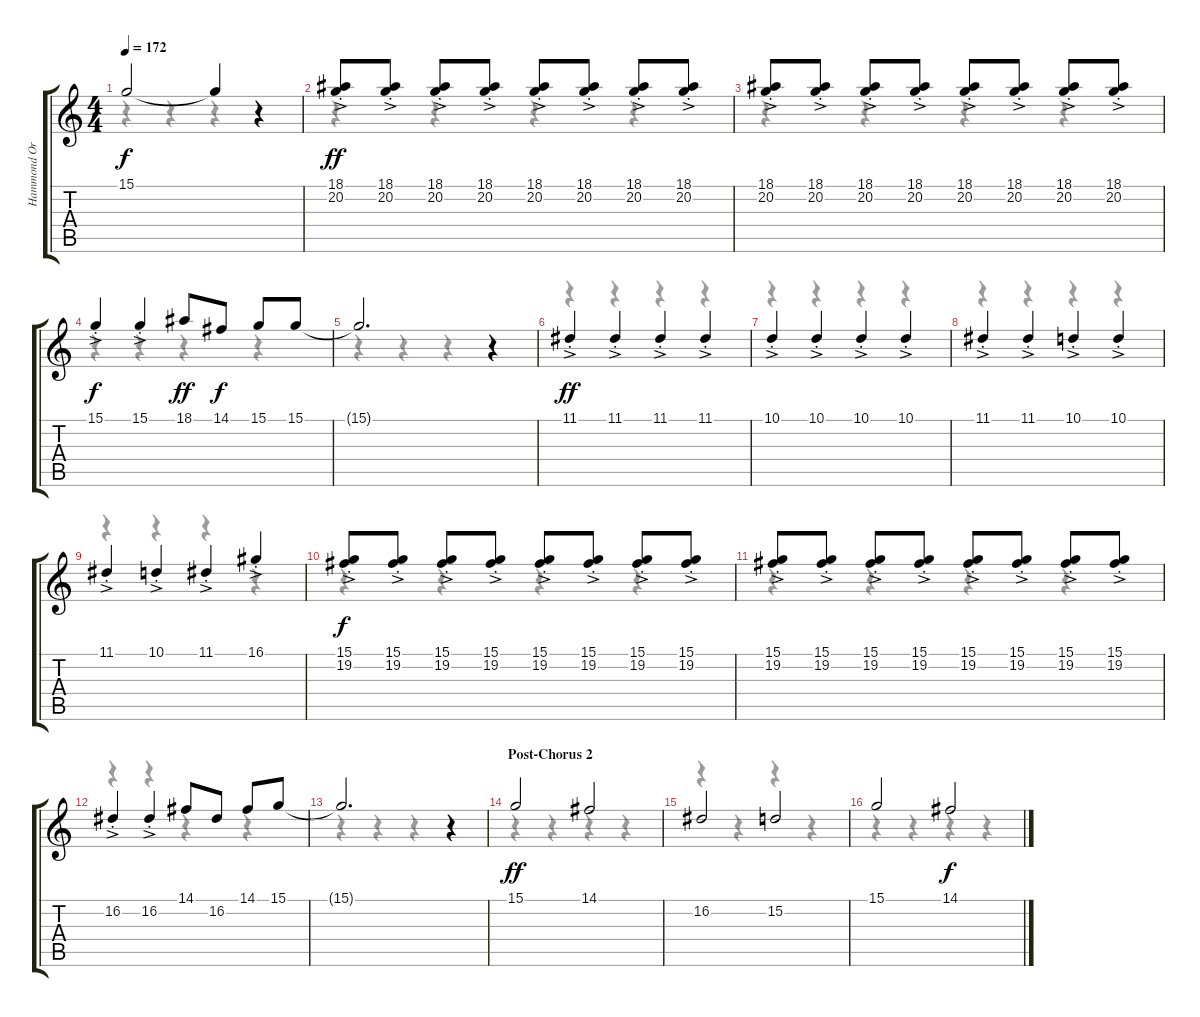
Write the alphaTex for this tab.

\track ("Hammond Organ" "Hammond Or") {instrument drawbarorgan}
\staff {score tabs}
\tuning (E4 B3 G3 D3 A2 E2) {hide}
\voice
\ts (4 4)
\tempo 172
\clef g2
\ks c
15.1{t}.2{dy f} 15.1{t}.4 r.4 |
(18.1{ac st} 20.2{ac st}).8{dy ff} (18.1{ac st} 20.2{ac st}).8 (18.1{ac st} 20.2{ac st}).8 (18.1{ac st} 20.2{ac st}).8 (18.1{ac st} 20.2{ac st}).8 (18.1{ac st} 20.2{ac st}).8 (18.1{ac st} 20.2{ac st}).8 (18.1{ac st} 20.2{ac st}).8 |
(18.1{ac st} 20.2{ac st}).8 (18.1{ac st} 20.2{ac st}).8 (18.1{ac st} 20.2{ac st}).8 (18.1{ac st} 20.2{ac st}).8 (18.1{ac st} 20.2{ac st}).8 (18.1{ac st} 20.2{ac st}).8 (18.1{ac st} 20.2{ac st}).8 (18.1{ac st} 20.2{ac st}).8 |
15.1{ac st}.4{dy f} 15.1{ac st}.4 18.1.8{dy ff} 14.1.8{dy f} 15.1.8 15.1.8 |
15.1{t}.2{d} r.4 |
11.1{ac st}.4{dy ff} 11.1{ac st}.4 11.1{ac st}.4 11.1{ac st}.4 |
10.1{ac st}.4 10.1{ac st}.4 10.1{ac st}.4 10.1{ac st}.4 |
11.1{ac st}.4 11.1{ac st}.4 10.1{ac st}.4 10.1{ac st}.4 |
11.1{ac st}.4 10.1{ac st}.4 11.1{ac st}.4 16.1{ac st}.4 |
(15.1{ac st} 19.2{ac st}).8{dy f} (15.1{ac st} 19.2{ac st}).8 (15.1{ac st} 19.2{ac st}).8 (15.1{ac st} 19.2{ac st}).8 (15.1{ac st} 19.2{ac st}).8 (15.1{ac st} 19.2{ac st}).8 (15.1{ac st} 19.2{ac st}).8 (15.1{ac st} 19.2{ac st}).8 |
(15.1{ac st} 19.2{ac st}).8 (15.1{ac st} 19.2{ac st}).8 (15.1{ac st} 19.2{ac st}).8 (15.1{ac st} 19.2{ac st}).8 (15.1{ac st} 19.2{ac st}).8 (15.1{ac st} 19.2{ac st}).8 (15.1{ac st} 19.2{ac st}).8 (15.1{ac st} 19.2{ac st}).8 |
16.2{ac st}.4 16.2{ac st}.4 14.1.8 16.2.8 14.1.8 15.1.8 |
15.1{t}.2{d} r.4 |
\section ("" "Post-Chorus 2")
15.1.2{dy ff} 14.1.2 |
16.2.2 15.2.2 |
15.1.2 14.1.2{dy f}
\voice
\clef g2
\ottava regular
\simile none
\ks c
r.4{dy f} r.4 r.4 r.4 |
r.4 r.4 r.4 r.4 |
r.4 r.4 r.4 r.4 |
r.4 r.4 r.4 r.4 |
r.4 r.4 r.4 r.4 |
r.4 r.4 r.4 r.4 |
r.4 r.4 r.4 r.4 |
r.4 r.4 r.4 r.4 |
r.4 r.4 r.4 r.4 |
r.4 r.4 r.4 r.4 |
r.4 r.4 r.4 r.4 |
r.4 r.4 r.4 r.4 |
r.4 r.4 r.4 r.4 |
r.4 r.4 r.4 r.4 |
r.4 r.4 r.4 r.4 |
r.4 r.4 r.4 r.4
